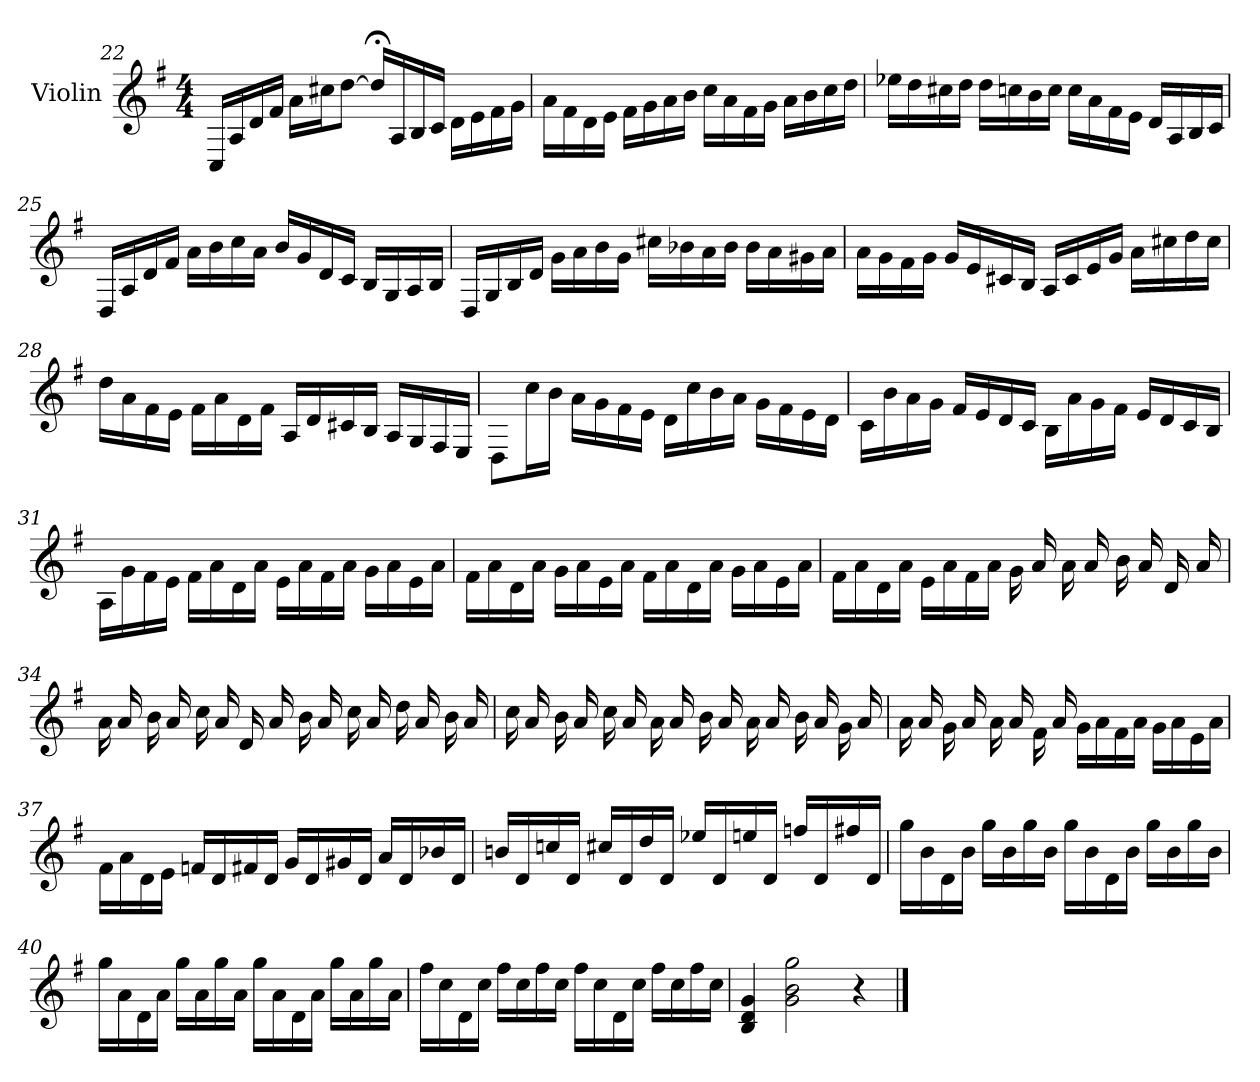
**kern
*part1
*staff1
*I"Violin
*I'Vln.
*clefG2
*k[f#]
*G:
*M4/4
=22
16C/LL
16A/
16d/
16f#/JJ
16a\LL
16cc#X\J
[8dd\J
16dd;</LL]
16A/
16B/
16c/JJ
16d\LL
16e\
16f#\
16g\JJ
!!LO:LB:g=z
=23
16a\LL
16f#\
16d\
16e\JJ
16f#\LL
16g\
16a\
16b\JJ
16cc\LL
16a\
16f#\
16g\JJ
16a\LL
16b\
16cc\
16dd\JJ
=24
16ee-X\LL
16dd\
16cc#X\
16dd\JJ
16dd\LL
16ccn\
16b\
16cc\JJ
16cc\LL
16a\
16f#\
16e\JJ
16d/LL
16A/
16B/
16c/JJ
!!LO:LB:g=z
=25
16D/LL
16A/
16d/
16f#/JJ
16a\LL
16b\
16cc\
16a\JJ
16b/LL
16g/
16d/
16c/JJ
16B/LL
16G/
16A/
16B/JJ
=26
16D/LL
16G/
16B/
16d/JJ
16g\LL
16a\
16b\
16g\JJ
16cc#X\LL
16b-X\
16a\
16b-\JJ
16b-\LL
16a\
16g#X\
16a\JJ
!!LO:LB:g=z
=27
16a\LL
16g\
16f#\
16g\JJ
16g/LL
16e/
16c#X/
16B/JJ
16A/LL
16c#/
16e/
16g/JJ
16a\LL
16cc#X\
16dd\
16cc#\JJ
=28
16dd\LL
16a\
16f#\
16e\JJ
16f#\LL
16a\
16d\
16f#\JJ
16A/LL
16d/
16c#X/
16B/JJ
16A/LL
16G/
16F#/
16E/JJ
!!LO:LB:g=z
=29
8D\L
16cc\L
16b\JJ
16a\LL
16g\
16f#\
16e\JJ
16d\LL
16cc\
16b\
16a\JJ
16g\LL
16f#\
16e\
16d\JJ
=30
16c\LL
16b\
16a\
16g\JJ
16f#/LL
16e/
16d/
16c/JJ
16B\LL
16a\
16g\
16f#\JJ
16e/LL
16d/
16c/
16B/JJ
!!LO:LB:g=z
=31
16A\LL
16g\
16f#\
16e\JJ
16f#\LL
16a\
16d\
16a\JJ
16e\LL
16a\
16f#\
16a\JJ
16g\LL
16a\
16e\
16a\JJ
=32
16f#\LL
16a\
16d\
16a\JJ
16g\LL
16a\
16e\
16a\JJ
16f#\LL
16a\
16d\
16a\JJ
16g\LL
16a\
16e\
16a\JJ
!!LO:LB:g=z
=33
16f#\LL
16a\
16d\
16a\JJ
16e\LL
16a\
16f#\
16a\JJ
16g\
16a/
16a\
16a/
16b\
16a/
16d/
16a/
=34
16a\
16a/
16b\
16a/
16cc\
16a/
16d/
16a/
16b\
16a/
16cc\
16a/
16dd\
16a/
16b\
16a/
!!LO:LB:g=z
=35
16cc\
16a/
16b\
16a/
16cc\
16a/
16a\
16a/
16b\
16a/
16a\
16a/
16b\
16a/
16g\
16a/
=36
16a\
16a/
16g\
16a/
16a\
16a/
16f#\
16a/
16g\LL
16a\
16f#\
16a\JJ
16g\LL
16a\
16e\
16a\JJ
!!LO:LB:g=z
=37
16f#\LL
16a\
16d\
16e\JJ
16fn/LL
16d/
16f#X/
16d/JJ
16g/LL
16d/
16g#X/
16d/JJ
16a/LL
16d/
16b-X/
16d/JJ
=38
16bn/LL
16d/
16ccn/
16d/JJ
16cc#X/LL
16d/
16dd/
16d/JJ
16ee-X/LL
16d/
16een/
16d/JJ
16ffn/LL
16d/
16ff#X/
16d/JJ
!!LO:PB:g=z
=39
16gg\LL
16b\
16d\
16b\JJ
16gg\LL
16b\
16gg\
16b\JJ
16gg\LL
16b\
16d\
16b\JJ
16gg\LL
16b\
16gg\
16b\JJ
=40
16gg\LL
16a\
16d\
16a\JJ
16gg\LL
16a\
16gg\
16a\JJ
16gg\LL
16a\
16d\
16a\JJ
16gg\LL
16a\
16gg\
16a\JJ
!!LO:LB:g=z
=41
16ff#\LL
16cc\
16d\
16cc\JJ
16ff#\LL
16cc\
16ff#\
16cc\JJ
16ff#\LL
16cc\
16d\
16cc\JJ
16ff#\LL
16cc\
16ff#\
16cc\JJ
=42
4B/ 4d/ 4g/
2g\ 2b\ 2gg\
4r
==
*-
